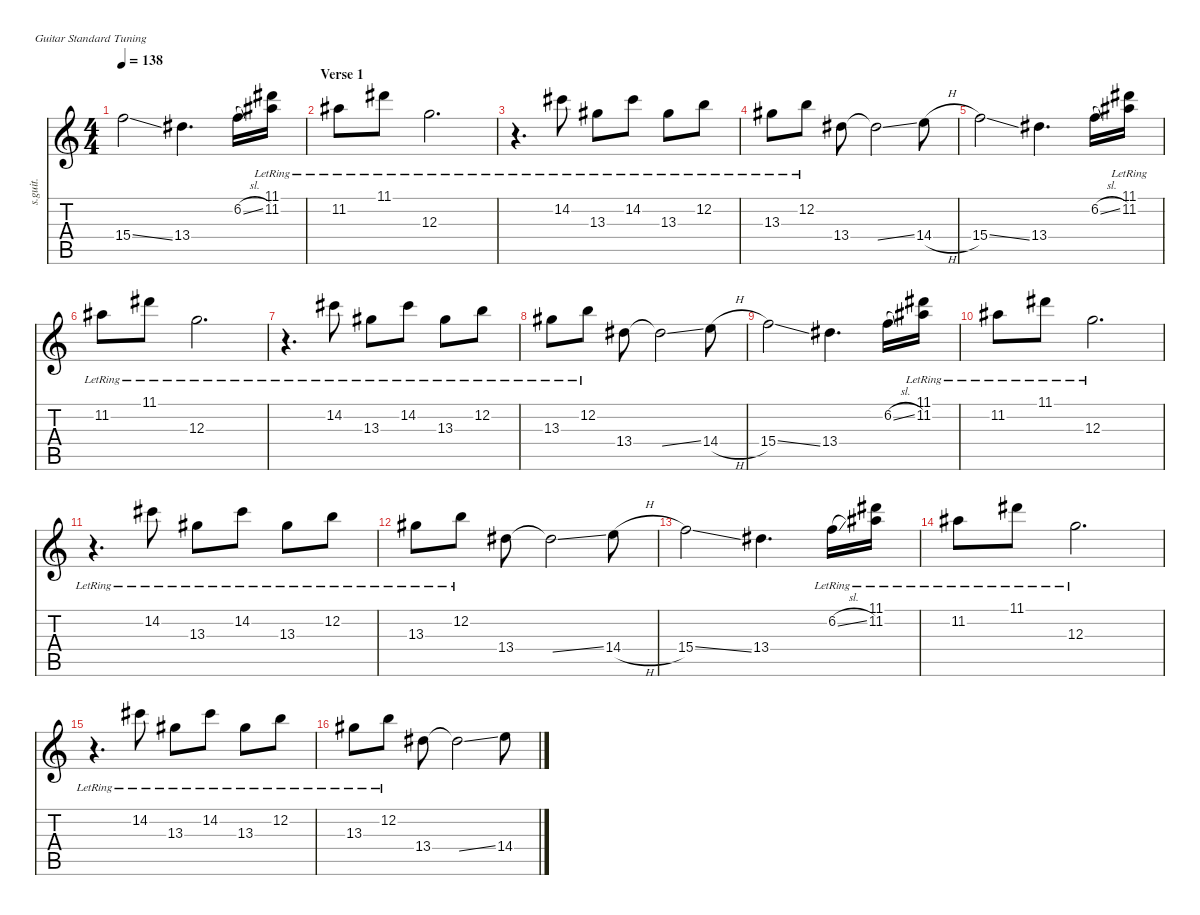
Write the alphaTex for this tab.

\defaultSystemsLayout 4
\hideDynamics
\bracketExtendMode nobrackets
\track ("Noodle | Electric Guitar (Jazz)" "s.guit.") {instrument electricguitarjazz}
\staff {score tabs}
\tuning (E4 B3 G3 D3 A2 E2)
\ts (4 4)
\tempo 138
\clef g2
\ks c
15.4{ss}.2{dy f} 13.4{acc #}.4{d} 6.2{sl}.16{dy mp} (11.1{lr acc #} 11.2{lr acc #}).16 |
\section ("" "Verse 1")
11.2{lr acc #}.8{dy mf} 11.1{lr acc #}.8 12.3{lr}.2{d dy mp} |
r.4{d} 14.2{lr acc #}.8{dy ff} 13.3{lr acc #}.8{dy mp} 14.2{lr acc #}.8{dy mf} 13.3{lr acc #}.8{dy mp} 12.2{lr}.8{dy ff} |
13.3{lr acc #}.8{dy mf} 12.2{lr}.8 13.4{acc #}.8 13.4{ss t acc #}.2{dy ff} 14.4{h}.8{dy f} |
15.4{ss}.2 13.4{acc #}.4{d} 6.2{sl}.16{dy mp} (11.1{lr acc #} 11.2{lr acc #}).16 |
11.2{lr acc #}.8{dy mf} 11.1{lr acc #}.8 12.3{lr}.2{d dy mp} |
r.4{d} 14.2{lr acc #}.8{dy ff} 13.3{lr acc #}.8{dy mp} 14.2{lr acc #}.8{dy mf} 13.3{lr acc #}.8{dy mp} 12.2{lr}.8{dy ff} |
13.3{lr acc #}.8{dy mf} 12.2{lr}.8 13.4{acc #}.8 13.4{ss t acc #}.2{dy ff} 14.4{h}.8{dy f} |
15.4{ss}.2 13.4{acc #}.4{d} 6.2{sl}.16{dy mp} (11.1{lr acc #} 11.2{lr acc #}).16 |
11.2{lr acc #}.8{dy mf} 11.1{lr acc #}.8 12.3{lr}.2{d dy mp} |
r.4{d} 14.2{lr acc #}.8{dy ff} 13.3{lr acc #}.8{dy mp} 14.2{lr acc #}.8{dy mf} 13.3{lr acc #}.8{dy mp} 12.2{lr}.8{dy ff} |
13.3{lr acc #}.8{dy mf} 12.2{lr}.8 13.4{acc #}.8 13.4{ss t acc #}.2{dy ff} 14.4{h}.8{dy f} |
15.4{ss}.2 13.4{acc #}.4{d} 6.2{sl lr}.16{dy mp} (11.1{lr acc #} 11.2{lr acc #}).16 |
11.2{lr acc #}.8{dy mf} 11.1{lr acc #}.8 12.3{lr}.2{d dy mp} |
r.4{d} 14.2{lr acc #}.8{dy ff} 13.3{lr acc #}.8{dy mp} 14.2{lr acc #}.8{dy mf} 13.3{lr acc #}.8{dy mp} 12.2{lr}.8{dy ff} |
13.3{lr acc #}.8{dy mf} 12.2{lr}.8 13.4{acc #}.8 13.4{ss t acc #}.2{dy ff} 14.4{h}.8{dy f}
